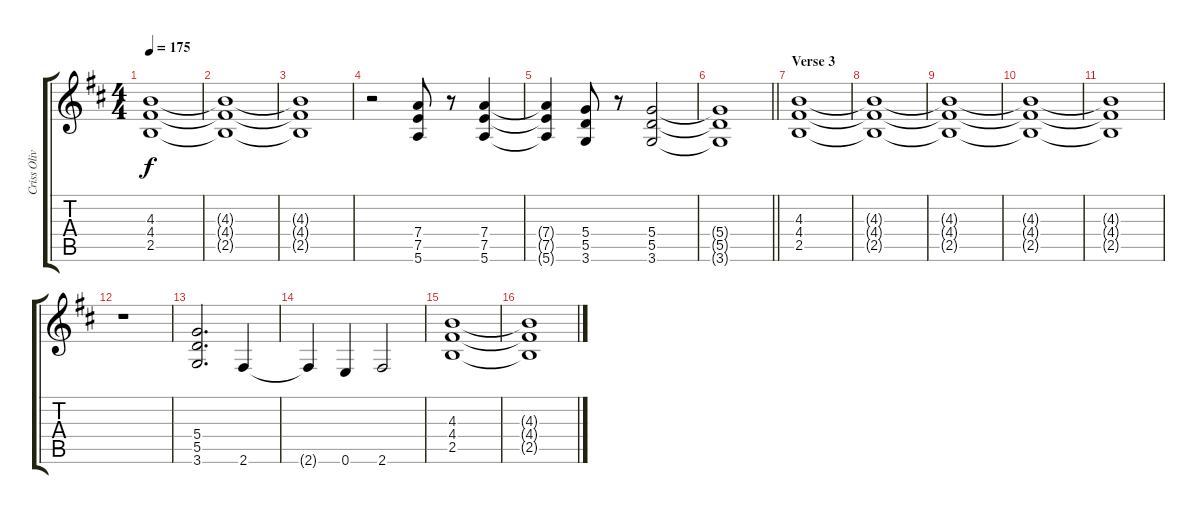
\track ("Criss Oliva (rhythm)" "Criss Oliv") {instrument distortionguitar}
\staff {score tabs}
\tuning (E4 B3 G3 D3 A2 E2) {hide}
\ts (4 4)
\tempo 175
\clef g2
\ks bminor
(4.3{t} 4.4{t} 2.5{t}).1{dy f} |
(4.3{t} 4.4{t} 2.5{t}).1 |
(4.3{t} 4.4{t} 2.5{t}).1 |
r.2 (7.4 7.5 5.6).8{volume 16} r.8 (7.4 7.5 5.6).4 |
(7.4{t} 7.5{t} 5.6{t}).4 (5.4 5.5 3.6).8 r.8 (5.4 5.5 3.6).2 |
\barLineRight lightlight
(5.4{t} 5.5{t} 3.6{t}).1 |
\section ("" "Verse 3")
(4.3 4.4 2.5).1{volume 0} |
(4.3{t} 4.4{t} 2.5{t}).1 |
(4.3{t} 4.4{t} 2.5{t}).1 |
(4.3{t} 4.4{t} 2.5{t}).1 |
(4.3{t} 4.4{t} 2.5{t}).1 |
r.1 |
(5.4 5.5 3.6).2{d volume 16} 2.6.4 |
2.6{t}.4 0.6.4 2.6.2 |
(4.3 4.4 2.5).1{volume 0} |
(4.3{t} 4.4{t} 2.5{t}).1
